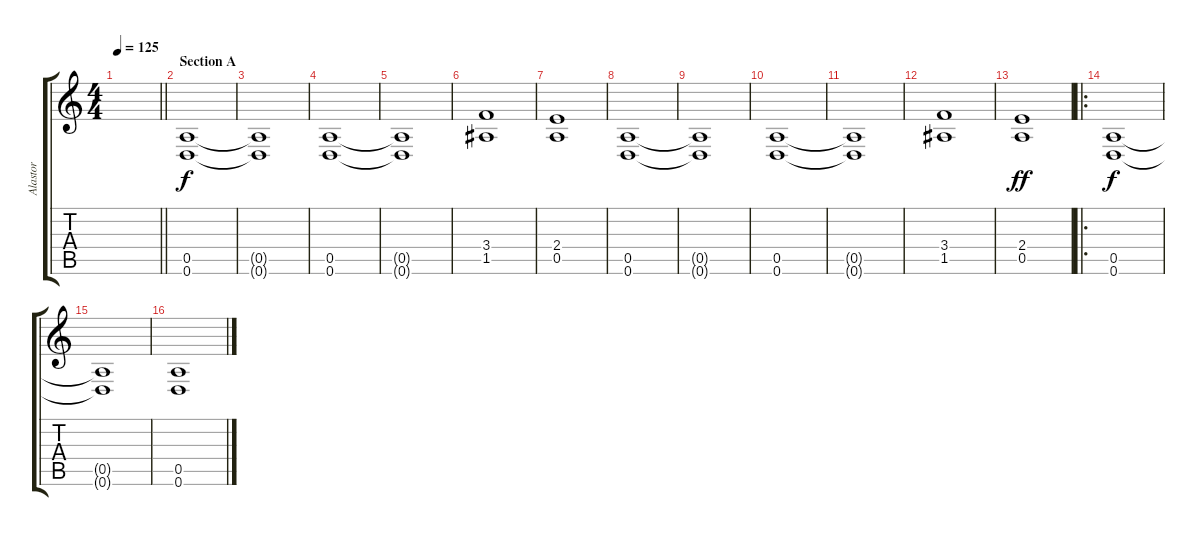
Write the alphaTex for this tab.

\track ("Alastor" "Alastor") {instrument distortionguitar}
\staff {score tabs}
\tuning (E4 B3 G3 D3 A2 D2) {hide}
\ts (4 4)
\tempo 125
\clef g2
\barLineRight lightlight
\ks c
|
\section ("" "Section A")
(0.5 0.6).1 |
(0.5{t} 0.6{t}).1 |
(0.5 0.6).1 |
(0.5{t} 0.6{t}).1 |
(3.4 1.5).1 |
(2.4 0.5).1 |
(0.5 0.6).1 |
(0.5{t} 0.6{t}).1 |
(0.5 0.6).1 |
(0.5{t} 0.6{t}).1 |
(3.4 1.5).1 |
(2.4 0.5).1{dy ff} |
\ro
(0.5 0.6).1{dy f} |
(0.5{t} 0.6{t}).1 |
(0.5 0.6).1
